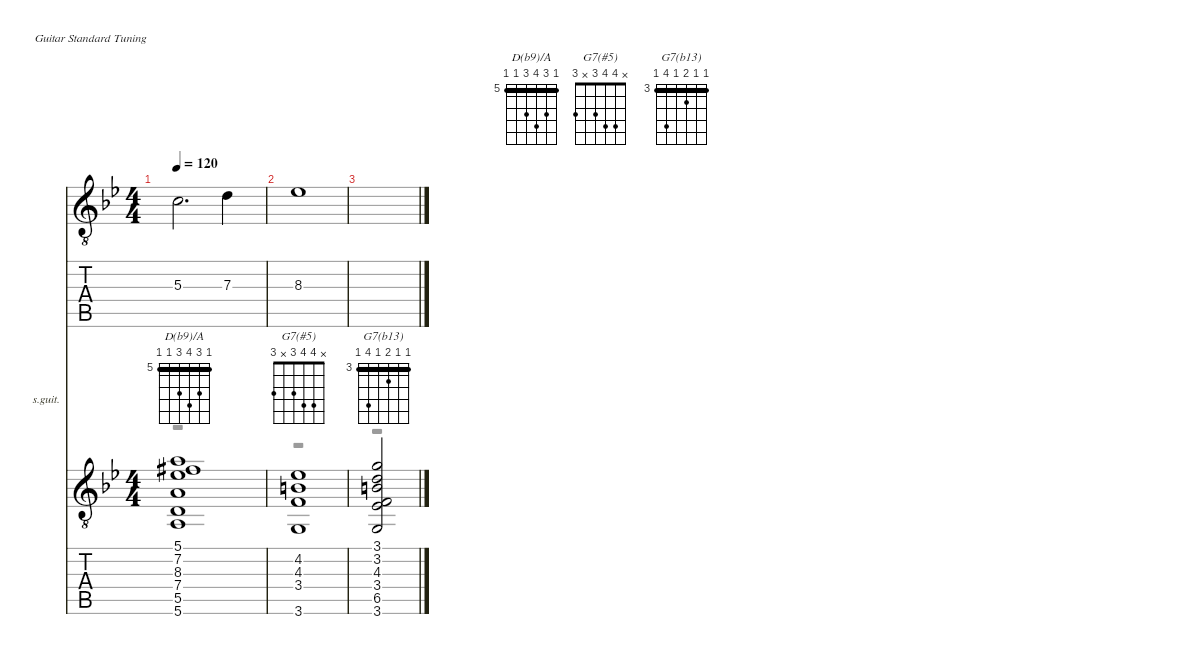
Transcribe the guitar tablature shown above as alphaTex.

\defaultSystemsLayout 4
\hideDynamics
\bracketExtendMode nobrackets
\firstSystemTrackNameOrientation horizontal
\otherSystemsTrackNameOrientation horizontal
\chordDiagramsInScore
\track ("Steel Guitar" "s.guit.") {instrument acousticguitarsteel}
\staff {score tabs}
\tuning (E4 B3 G3 D3 A2 E2)
\displaytranspose 0
\ts (4 4)
\tempo 120
\clef g2
\ottava 8vb
\ks gminor
5.3{t acc forcenatural}.2{d dy mf beam Down} 7.3{acc forcenatural}.4{beam Down} |
8.3{acc b}.1{beam Down} |
\staff {score tabs}
\tuning (E4 B3 G3 D3 A2 E2)
\displaytranspose 0
\chord ("D(b9)/A" 5 7 8 7 5 5) {firstfret 5 barre (5 5)}
\chord ("G7(#5)" x 4 4 3 x 3)
\chord ("G7(b13)" 3 3 4 3 6 3) {firstfret 3 barre (3 3 3)}
\voice
\clef g2
\ottava 8vb
\simile none
\ks gminor
(5.6{acc forcenatural} 7.4{acc forcenatural} 7.2{acc #} 5.1{acc forcenatural} 5.5{acc forcenatural} 8.3{acc b}).1{ch "D(b9)/A" dy mf beam Up} |
(3.6{acc forcenatural} 3.4{acc forcenatural} 4.3{acc forcenatural} 4.2{acc b}).1{ch "G7(#5)" beam Up} |
(3.6{acc forcenatural} 6.5{acc b} 3.4{acc forcenatural} 4.3{acc forcenatural} 3.2{acc forcenatural} 3.1{acc forcenatural}).2{ch "G7(b13)" beam Up}
\voice
\clef g2
\ottava 8vb
\simile none
\ks gminor
r.1{dy mf beam Down} |
r.1{beam Down} |
r.2{beam Down}
